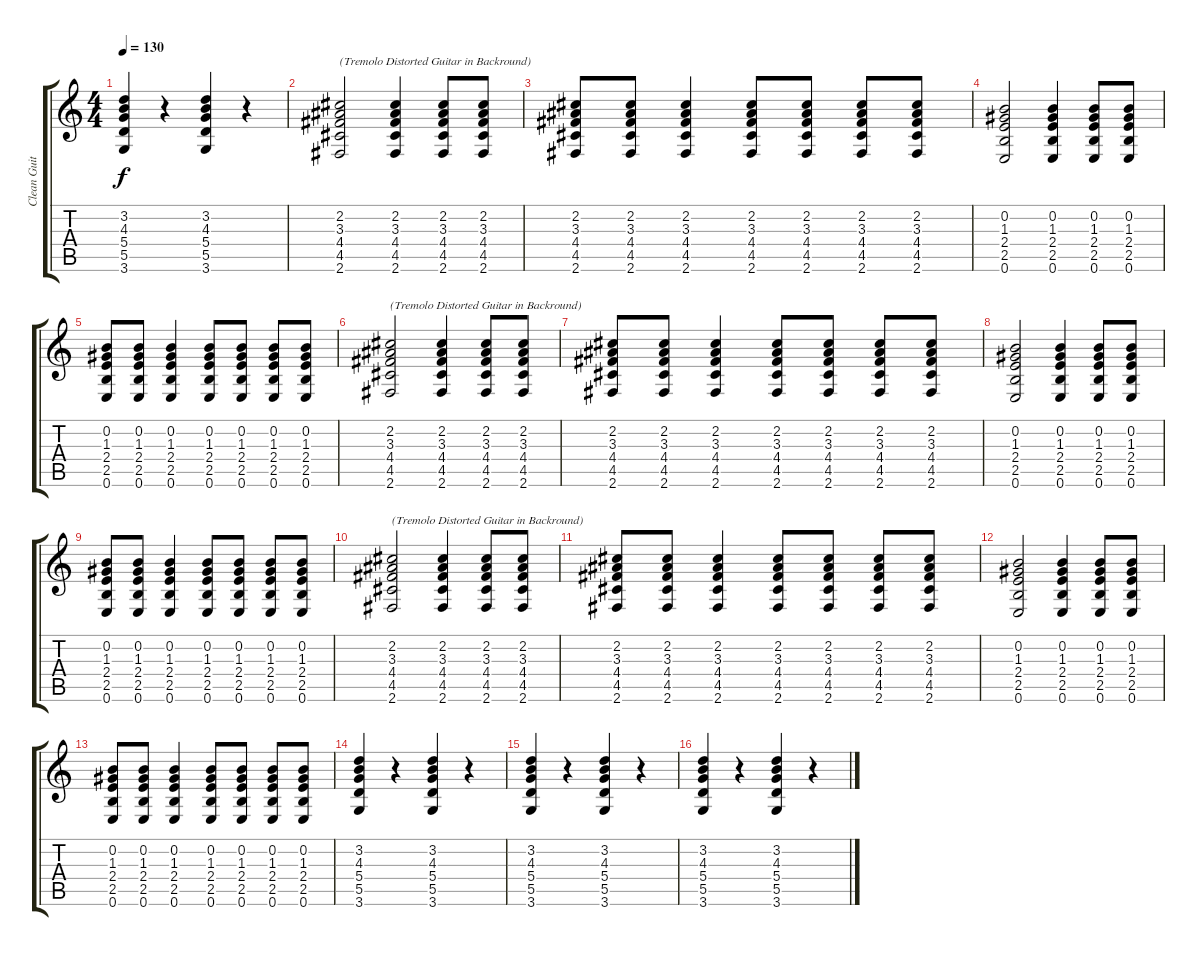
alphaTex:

\track ("Clean Guitar" "Clean Guit") {instrument electricguitarclean}
\staff {score tabs}
\tuning (E4 B3 G3 D3 A2 E2) {hide}
\ts (4 4)
\tempo 130
\clef g2
\ks c
(3.2 4.3 5.4 5.5 3.6).4{dy f} r.4 (3.2 4.3 5.4 5.5 3.6).4 r.4 |
(2.2 3.3 4.4 4.5 2.6).2{txt "(Tremolo Distorted Guitar in Backround)"} (2.2 3.3 4.4 4.5 2.6).4 (2.2 3.3 4.4 4.5 2.6).8 (2.2 3.3 4.4 4.5 2.6).8 |
(2.2 3.3 4.4 4.5 2.6).8 (2.2 3.3 4.4 4.5 2.6).8 (2.2 3.3 4.4 4.5 2.6).4 (2.2 3.3 4.4 4.5 2.6).8 (2.2 3.3 4.4 4.5 2.6).8 (2.2 3.3 4.4 4.5 2.6).8 (2.2 3.3 4.4 4.5 2.6).8 |
(0.2 1.3 2.4 2.5 0.6).2 (0.2 1.3 2.4 2.5 0.6).4 (0.2 1.3 2.4 2.5 0.6).8 (0.2 1.3 2.4 2.5 0.6).8 |
(0.2 1.3 2.4 2.5 0.6).8 (0.2 1.3 2.4 2.5 0.6).8 (0.2 1.3 2.4 2.5 0.6).4 (0.2 1.3 2.4 2.5 0.6).8 (0.2 1.3 2.4 2.5 0.6).8 (0.2 1.3 2.4 2.5 0.6).8 (0.2 1.3 2.4 2.5 0.6).8 |
(2.2 3.3 4.4 4.5 2.6).2{txt "(Tremolo Distorted Guitar in Backround)"} (2.2 3.3 4.4 4.5 2.6).4 (2.2 3.3 4.4 4.5 2.6).8 (2.2 3.3 4.4 4.5 2.6).8 |
(2.2 3.3 4.4 4.5 2.6).8 (2.2 3.3 4.4 4.5 2.6).8 (2.2 3.3 4.4 4.5 2.6).4 (2.2 3.3 4.4 4.5 2.6).8 (2.2 3.3 4.4 4.5 2.6).8 (2.2 3.3 4.4 4.5 2.6).8 (2.2 3.3 4.4 4.5 2.6).8 |
(0.2 1.3 2.4 2.5 0.6).2 (0.2 1.3 2.4 2.5 0.6).4 (0.2 1.3 2.4 2.5 0.6).8 (0.2 1.3 2.4 2.5 0.6).8 |
(0.2 1.3 2.4 2.5 0.6).8 (0.2 1.3 2.4 2.5 0.6).8 (0.2 1.3 2.4 2.5 0.6).4 (0.2 1.3 2.4 2.5 0.6).8 (0.2 1.3 2.4 2.5 0.6).8 (0.2 1.3 2.4 2.5 0.6).8 (0.2 1.3 2.4 2.5 0.6).8 |
(2.2 3.3 4.4 4.5 2.6).2{txt "(Tremolo Distorted Guitar in Backround)"} (2.2 3.3 4.4 4.5 2.6).4 (2.2 3.3 4.4 4.5 2.6).8 (2.2 3.3 4.4 4.5 2.6).8 |
(2.2 3.3 4.4 4.5 2.6).8 (2.2 3.3 4.4 4.5 2.6).8 (2.2 3.3 4.4 4.5 2.6).4 (2.2 3.3 4.4 4.5 2.6).8 (2.2 3.3 4.4 4.5 2.6).8 (2.2 3.3 4.4 4.5 2.6).8 (2.2 3.3 4.4 4.5 2.6).8 |
(0.2 1.3 2.4 2.5 0.6).2 (0.2 1.3 2.4 2.5 0.6).4 (0.2 1.3 2.4 2.5 0.6).8 (0.2 1.3 2.4 2.5 0.6).8 |
(0.2 1.3 2.4 2.5 0.6).8 (0.2 1.3 2.4 2.5 0.6).8 (0.2 1.3 2.4 2.5 0.6).4 (0.2 1.3 2.4 2.5 0.6).8 (0.2 1.3 2.4 2.5 0.6).8 (0.2 1.3 2.4 2.5 0.6).8 (0.2 1.3 2.4 2.5 0.6).8 |
(3.2 4.3 5.4 5.5 3.6).4 r.4 (3.2 4.3 5.4 5.5 3.6).4 r.4 |
(3.2 4.3 5.4 5.5 3.6).4 r.4 (3.2 4.3 5.4 5.5 3.6).4 r.4 |
(3.2 4.3 5.4 5.5 3.6).4 r.4 (3.2 4.3 5.4 5.5 3.6).4 r.4
